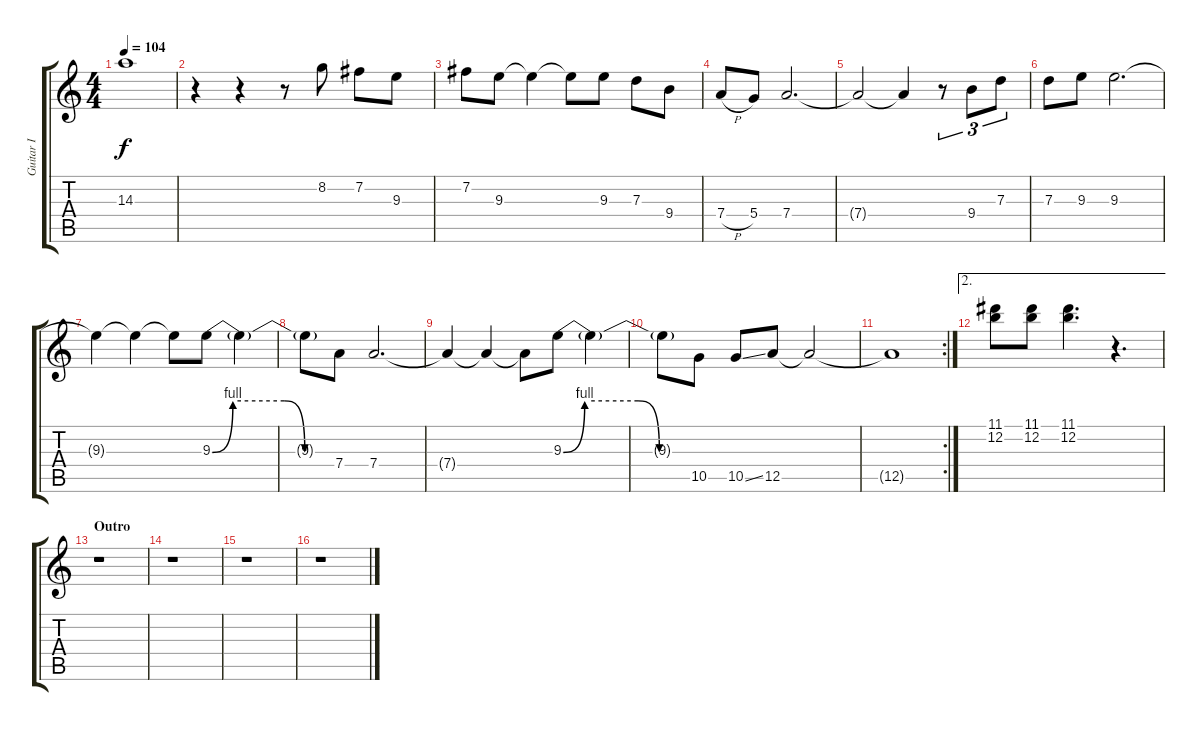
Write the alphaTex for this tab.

\track ("Guitar I" "Guitar I") {instrument overdrivenguitar}
\staff {score tabs}
\tuning (E4 B3 G3 D3 A2 E2) {hide}
\ts (4 4)
\tempo 104
\clef g2
\ks c
14.3{t}.1{dy f} |
r.4 r.4 r.8 8.2.8 7.2.8 9.3.8 |
7.2.8 9.3.8 9.3{t}.4 9.3{t}.8 9.3.8 7.3.8 9.4.8 |
7.4{h}.8 5.4.8 7.4.2{d} |
7.4{t}.2 7.4{t}.4 r.8{tu (3 2)} 9.4.8{tu (3 2)} 7.3.8{tu (3 2)} |
7.3.8 9.3.8 9.3.2{d} |
9.3{t}.4 9.3{t}.4 9.3{t}.8 9.3{be (custom 0 0 10 4 35 4 45 0 60 0)}.8 9.3{t}.4 |
9.3{t}.8 7.4.8 7.4.2{d} |
7.4{t}.4 7.4{t}.4 7.4{t}.8 9.3{be (custom 0 0 10 4 35 4 45 0 60 0)}.8 9.3{t}.4 |
9.3{t}.8 10.5.8 10.5{ss}.8 12.5.8 12.5{t}.2 |
\rc 2
12.5{t}.1 |
\ae 2
(11.1 12.2).8 (11.1 12.2).8 (11.1 12.2).4{d} r.4{d} |
\section ("" "Outro")
r.1 |
r.1 |
r.1 |
r.1
